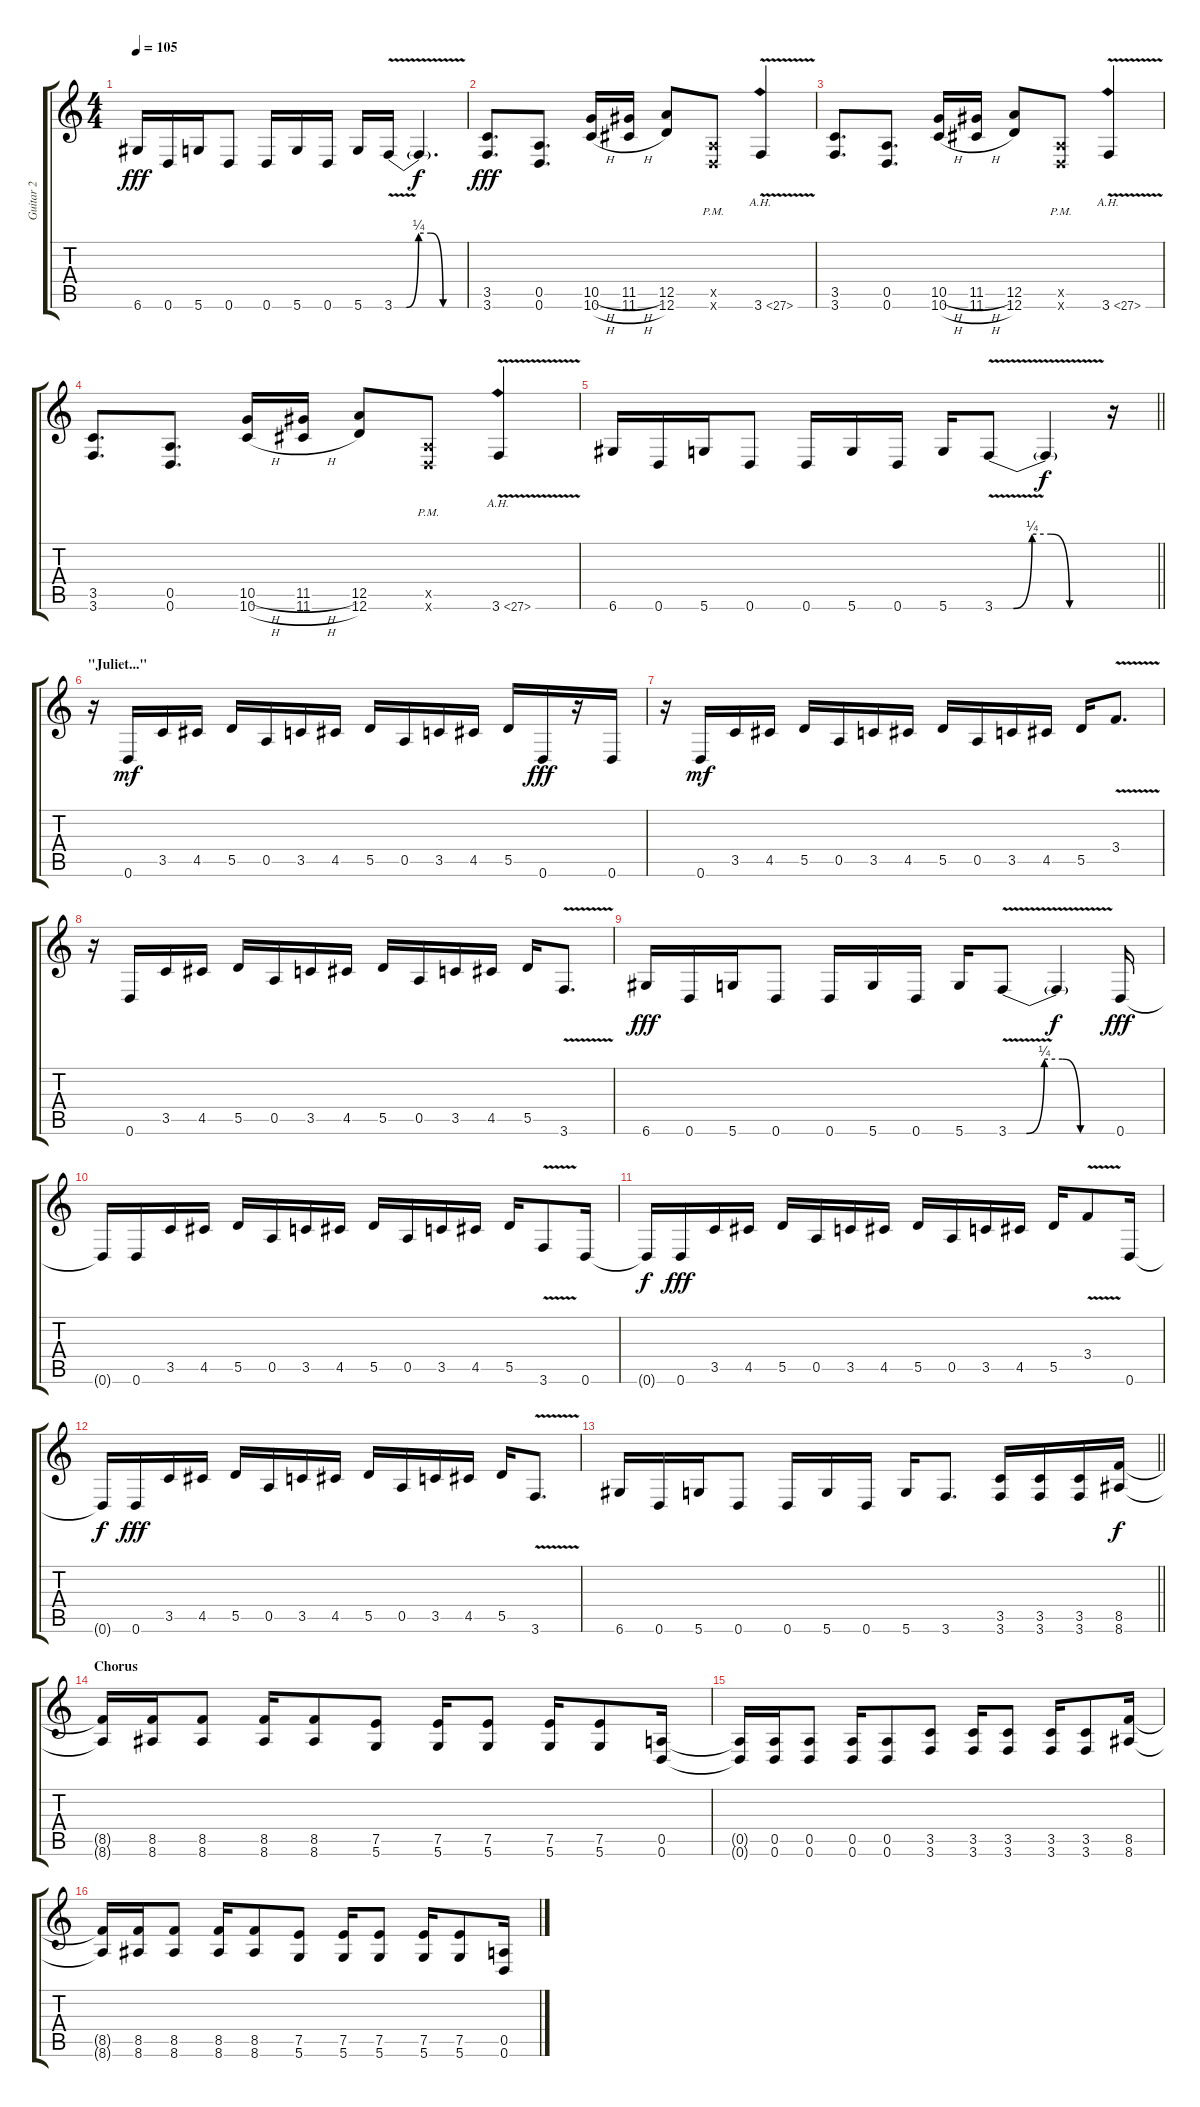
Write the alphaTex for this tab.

\track ("Guitar 2" "Guitar 2") {instrument overdrivenguitar}
\staff {score tabs}
\tuning (E4 B3 G3 D3 A2 D2) {hide}
\ts (4 4)
\tempo 105
\clef g2
\ks c
6.6.16{dy fff} 0.6.16 5.6.16 0.6.8 0.6.16 5.6.16 0.6.16 5.6.16 3.6{be (custom 0 0 10 0 20 1 30 1 40 0 60 0) v}.16 3.6{t}.4{d dy f} |
(3.5 3.6).8{d dy fff} (0.5 0.6).8{d} (10.5{h} 10.6{h}).16 (11.5{h} 11.6{h}).16 (12.5 12.6).8 (0.5{pm x} 0.6{pm x}).8 3.6{ah 24 v}.4 |
(3.5 3.6).8{d} (0.5 0.6).8{d} (10.5{h} 10.6{h}).16 (11.5{h} 11.6{h}).16 (12.5 12.6).8 (0.5{pm x} 0.6{pm x}).8 3.6{ah 24 v}.4 |
(3.5 3.6).8{d} (0.5 0.6).8{d} (10.5{h} 10.6{h}).16 (11.5{h} 11.6{h}).16 (12.5 12.6).8 (0.5{pm x} 0.6{pm x}).8 3.6{ah 24 v}.4 |
\barLineRight lightlight
6.6.16 0.6.16 5.6.16 0.6.8 0.6.16 5.6.16 0.6.16 5.6.16 3.6{be (custom 0 0 10 0 20 1 30 1 40 0 60 0) v}.8 3.6{t}.4{dy f} r.16 |
\section ("" "\"Juliet...\"")
r.16 0.6.16{dy mf} 3.5.16 4.5.16 5.5.16 0.5.16 3.5.16 4.5.16 5.5.16 0.5.16 3.5.16 4.5.16 5.5.16 0.6.16{dy fff} r.16 0.6.16 |
r.16 0.6.16{dy mf} 3.5.16 4.5.16 5.5.16 0.5.16 3.5.16 4.5.16 5.5.16 0.5.16 3.5.16 4.5.16 5.5.16 3.4{v}.8{d} |
r.16 0.6.16 3.5.16 4.5.16 5.5.16 0.5.16 3.5.16 4.5.16 5.5.16 0.5.16 3.5.16 4.5.16 5.5.16 3.6{v}.8{d} |
6.6.16{dy fff} 0.6.16 5.6.16 0.6.8 0.6.16 5.6.16 0.6.16 5.6.16 3.6{be (custom 0 0 10 0 20 1 30 1 40 0 60 0) v}.8 3.6{t}.4{dy f} 0.6.16{dy fff} |
0.6{t}.16 0.6.16 3.5.16 4.5.16 5.5.16 0.5.16 3.5.16 4.5.16 5.5.16 0.5.16 3.5.16 4.5.16 5.5.16 3.6{v}.8 0.6.16 |
0.6{t}.16{dy f} 0.6.16{dy fff} 3.5.16 4.5.16 5.5.16 0.5.16 3.5.16 4.5.16 5.5.16 0.5.16 3.5.16 4.5.16 5.5.16 3.4{v}.8 0.6.16 |
0.6{t}.16{dy f} 0.6.16{dy fff} 3.5.16 4.5.16 5.5.16 0.5.16 3.5.16 4.5.16 5.5.16 0.5.16 3.5.16 4.5.16 5.5.16 3.6{v}.8{d} |
\barLineRight lightlight
6.6.16 0.6.16 5.6.16 0.6.8 0.6.16 5.6.16 0.6.16 5.6.16 3.6.8{d} (3.5 3.6).16 (3.5 3.6).16 (3.5 3.6).16 (8.5 8.6).16{dy f} |
\section ("" "Chorus")
(8.5{t} 8.6{t}).16 (8.5 8.6).16 (8.5 8.6).8 (8.5 8.6).16 (8.5 8.6).8 (7.5 5.6).8 (7.5 5.6).16 (7.5 5.6).8 (7.5 5.6).16 (7.5 5.6).8 (0.5 0.6).16 |
(0.5{t} 0.6{t}).16 (0.5 0.6).16 (0.5 0.6).8 (0.5 0.6).16 (0.5 0.6).8 (3.5 3.6).8 (3.5 3.6).16 (3.5 3.6).8 (3.5 3.6).16 (3.5 3.6).8 (8.5 8.6).16 |
(8.5{t} 8.6{t}).16 (8.5 8.6).16 (8.5 8.6).8 (8.5 8.6).16 (8.5 8.6).8 (7.5 5.6).8 (7.5 5.6).16 (7.5 5.6).8 (7.5 5.6).16 (7.5 5.6).8 (0.5 0.6).16
